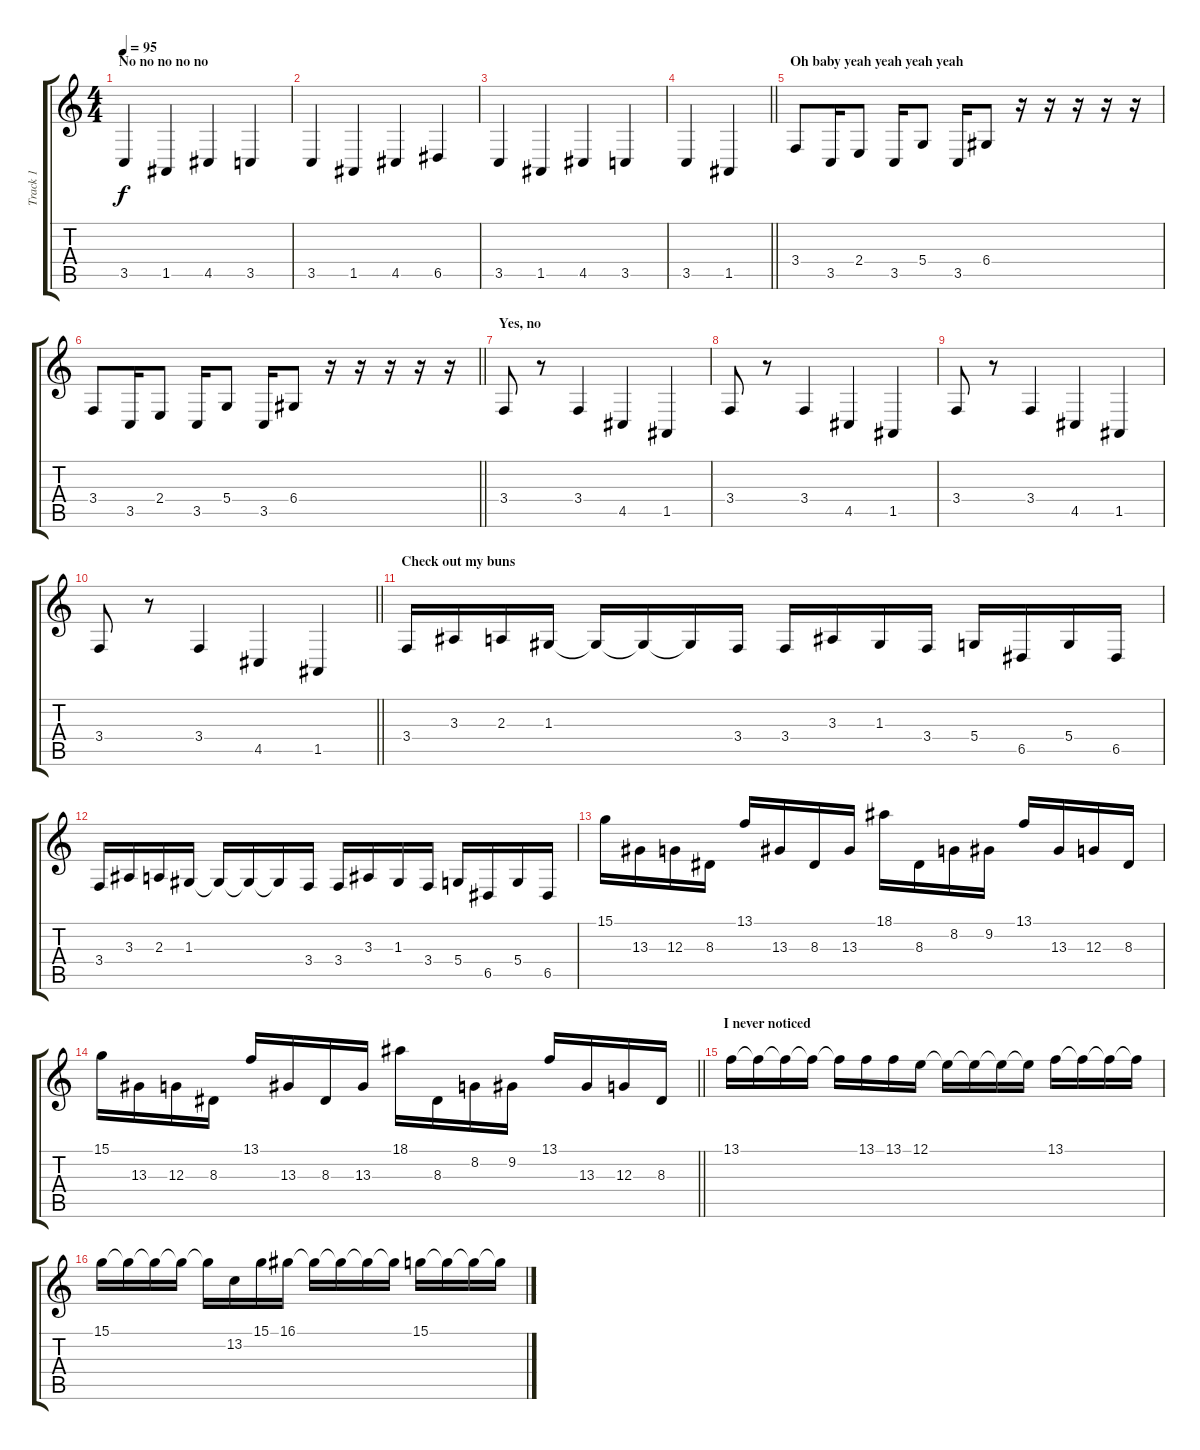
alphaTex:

\track ("Track 1" "Track 1") {instrument lead2sawtooth}
\staff {score tabs}
\tuning (E4 B3 G3 D3 A2 E2) {hide}
\ts (4 4)
\section ("" "No no no no no")
\tempo 95
\clef g2
\ks c
3.5.4{dy f} 1.5.4 4.5.4 3.5.4 |
3.5.4 1.5.4 4.5.4 6.5.4 |
3.5.4 1.5.4 4.5.4 3.5.4 |
\barLineRight lightlight
3.5.4 1.5.4 |
\section ("" "Oh baby yeah yeah yeah yeah")
3.4.8 3.5.16 2.4.8 3.5.16 5.4.8 3.5.16 6.4.8 r.16 r.16 r.16 r.16 r.16 |
\barLineRight lightlight
3.4.8 3.5.16 2.4.8 3.5.16 5.4.8 3.5.16 6.4.8 r.16 r.16 r.16 r.16 r.16 |
\section ("" "Yes, no")
3.4.8 r.8 3.4.4 4.5.4 1.5.4 |
3.4.8 r.8 3.4.4 4.5.4 1.5.4 |
3.4.8 r.8 3.4.4 4.5.4 1.5.4 |
\barLineRight lightlight
3.4.8 r.8 3.4.4 4.5.4 1.5.4 |
\section ("" "Check out my buns")
3.4.16 3.3.16 2.3.16 1.3.16 1.3{t}.16 1.3{t}.16 1.3{t}.16 3.4.16 3.4.16 3.3.16 1.3.16 3.4.16 5.4.16 6.5.16 5.4.16 6.5.16 |
3.4.16 3.3.16 2.3.16 1.3.16 1.3{t}.16 1.3{t}.16 1.3{t}.16 3.4.16 3.4.16 3.3.16 1.3.16 3.4.16 5.4.16 6.5.16 5.4.16 6.5.16 |
15.1.16 13.3.16 12.3.16 8.3.16 13.1.16 13.3.16 8.3.16 13.3.16 18.1.16 8.3.16 8.2.16 9.2.16 13.1.16 13.3.16 12.3.16 8.3.16 |
\barLineRight lightlight
15.1.16 13.3.16 12.3.16 8.3.16 13.1.16 13.3.16 8.3.16 13.3.16 18.1.16 8.3.16 8.2.16 9.2.16 13.1.16 13.3.16 12.3.16 8.3.16 |
\section ("" "I never noticed")
13.1.16 13.1{t}.16 13.1{t}.16 13.1{t}.16 13.1{t}.16 13.1.16 13.1.16 12.1.16 12.1{t}.16 12.1{t}.16 12.1{t}.16 12.1{t}.16 13.1.16 13.1{t}.16 13.1{t}.16 13.1{t}.16 |
15.1.16 15.1{t}.16 15.1{t}.16 15.1{t}.16 15.1{t}.16 13.2.16 15.1.16 16.1.16 16.1{t}.16 16.1{t}.16 16.1{t}.16 16.1{t}.16 15.1.16 15.1{t}.16 15.1{t}.16 15.1{t}.16
